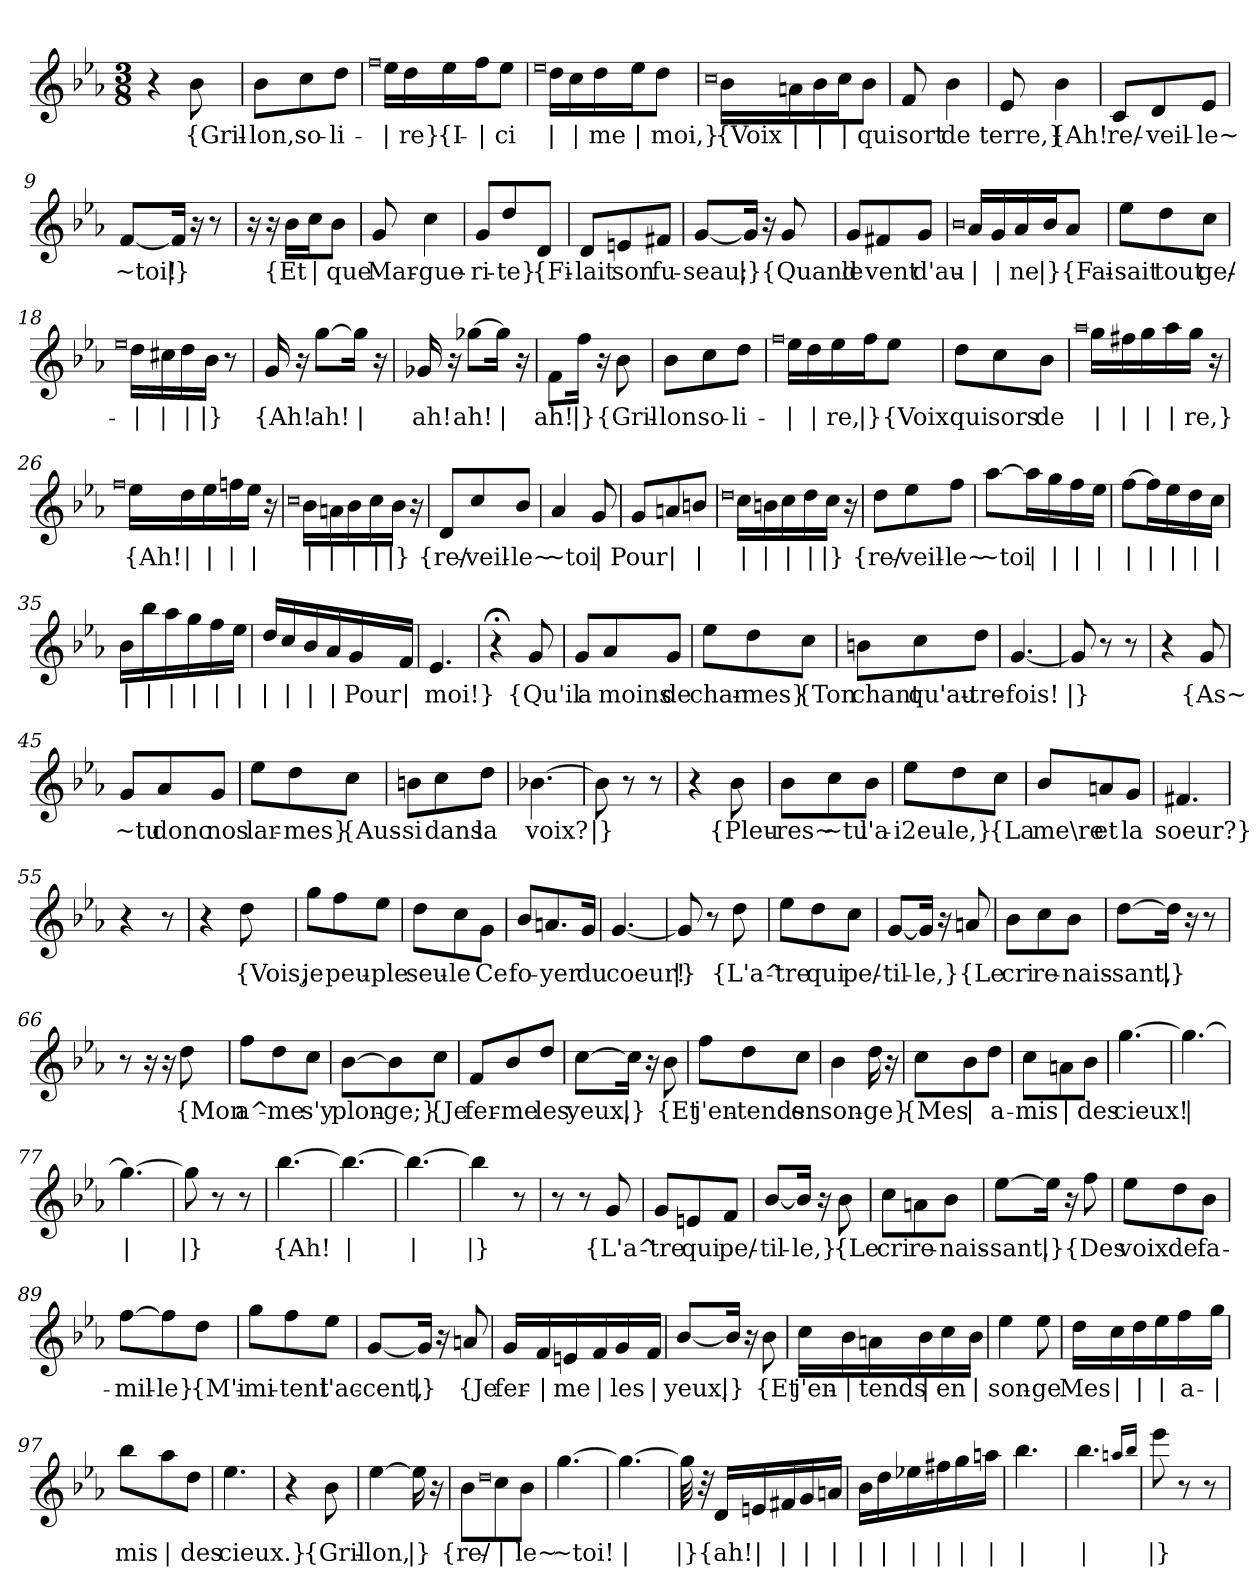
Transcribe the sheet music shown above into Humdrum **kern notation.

**kern	**text
*part1	*part1
*staff1	*staff1
*clefG2	*
*k[b-e-a-]	*
*M3/8	*
=1	=1
4r	.
!	!LO:LY:b
8b-\	{Gril-
=2	=2
!	!LO:LY:b
8b-\L	-lon,
!	!LO:LY:b
8cc\	so-
!	!LO:LY:b
8dd\J	-li-
=3	=3
0qff	.
!	!LO:LY:b
16ee-\LL	|
!	!LO:LY:b
16dd\	-re}
!	!LO:LY:b
16ee-\	{I-
!	!LO:LY:b
16ff\J	|
!	!LO:LY:b
8ee-\J	-ci
=4	=4
0qee-	.
!	!LO:LY:b
16dd\LL	|
!	!LO:LY:b
16cc\	|
!	!LO:LY:b
16dd\	-me
!	!LO:LY:b
16ee-\J	|
!	!LO:LY:b
8dd\J	moi,}
=5	=5
0qcc	.
!	!LO:LY:b
16b-\LL	{Voix
!	!LO:LY:b
16an\	|
!	!LO:LY:b
16b-\	|
!	!LO:LY:b
16cc\J	|
!	!LO:LY:b
8b-\J	qui
=6	=6
!	!LO:LY:b
8f/	sort
!	!LO:LY:b
4b-\	de
=7	=7
!	!LO:LY:b
8e-/	terre,}
!	!LO:LY:b
4b-\	{Ah!
!!LO:LB:g=z
=8	=8
!	!LO:LY:b
8c/L	re/-
!	!LO:LY:b
8d/	-veil-
!	!LO:LY:b
8e-/J	-le~
=9	=9
!	!LO:LY:b
[8f/L	~toi!
!	!LO:LY:b
16f/Jk]	|}
16r	.
8r	.
=10	=10
16r	.
16r	.
!	!LO:LY:b
16b-\LL	{Et
!	!LO:LY:b
16cc\J	|
!	!LO:LY:b
8b-\J	que
=11	=11
!	!LO:LY:b
8g/	Mar-
!	!LO:LY:b
4cc\	-gue-
=12	=12
!	!LO:LY:b
8g/L	-ri-
!	!LO:LY:b
8dd/	-te}
!	!LO:LY:b
8d/J	{Fi-
=13	=13
!	!LO:LY:b
8d/L	-lait
!	!LO:LY:b
8en/	son
!	!LO:LY:b
8f#X/J	fu-
=14	=14
!	!LO:LY:b
[8g/L	-seau;
!	!LO:LY:b
16g/Jk]	|}
16r	.
!	!LO:LY:b
8g/	{Quand
!!LO:LB:g=z
=15	=15
!	!LO:LY:b
8g/L	le
!	!LO:LY:b
8f#X/	vent
!	!LO:LY:b
8g/J	d'au-
=16	=16
0qb-	.
!	!LO:LY:b
16a-/LL	|
!	!LO:LY:b
16g/	|
!	!LO:LY:b
16a-/	-ne
!	!LO:LY:b
16b-/J	|}
!	!LO:LY:b
8a-/J	{Fai-
=17	=17
!	!LO:LY:b
8ee-\L	-sait
!	!LO:LY:b
8dd\	tout
!	!LO:LY:b
8cc\J	ge/-
=18	=18
0qee-	.
!	!LO:LY:b
16dd\LL	|
!	!LO:LY:b
16cc#X\	|
!	!LO:LY:b
16dd\	|
!	!LO:LY:b
16b-\JJ	|}
8r	.
=19	=19
!	!LO:LY:b
16g/	{Ah!
16r	.
!	!LO:LY:b
[8gg\L	ah!
!	!LO:LY:b
16gg\Jk]	|
16r	.
=20	=20
!	!LO:LY:b
16g-X/	ah!
16r	.
!	!LO:LY:b
[8gg-X\L	ah!
!	!LO:LY:b
16gg-\Jk]	|
16r	.
=21	=21
!	!LO:LY:b
8f\L	ah!
!	!LO:LY:b
16ff\Jk	|}
16r	.
!	!LO:LY:b
8b-\	{Gril-
!!LO:LB:g=z
=22	=22
!	!LO:LY:b
8b-\L	-lon
!	!LO:LY:b
8cc\	so-
!	!LO:LY:b
8dd\J	-li-
=23	=23
0qff	.
!	!LO:LY:b
16ee-\LL	|
!	!LO:LY:b
16dd\	|
!	!LO:LY:b
16ee-\	-re,
!	!LO:LY:b
16ff\J	|}
!	!LO:LY:b
8ee-\J	{Voix
=24	=24
!	!LO:LY:b
8dd\L	qui
!	!LO:LY:b
8cc\	sors
!	!LO:LY:b
8b-\J	de
=25	=25
0qaa-	.
!	!LO:LY:b
16gg\LL	|
!	!LO:LY:b
16ff#X\	|
!	!LO:LY:b
16gg\	|
!	!LO:LY:b
16aa-\	|
!	!LO:LY:b
16gg\JJ	-re,}
16r	.
=26	=26
0qff	.
!	!LO:LY:b
16ee-\LL	{Ah!
!	!LO:LY:b
16dd\	|
!	!LO:LY:b
16ee-\	|
!	!LO:LY:b
16ffn\	|
!	!LO:LY:b
16ee-\JJ	|
16r	.
=27	=27
0qcc	.
!	!LO:LY:b
16b-\LL	|
!	!LO:LY:b
16an\	|
!	!LO:LY:b
16b-\	|
!	!LO:LY:b
16cc\	|
!	!LO:LY:b
16b-\JJ	|}
16r	.
!!LO:LB:g=z
=28	=28
!	!LO:LY:b
8d/L	{re/-
!	!LO:LY:b
8cc/	-veil-
!	!LO:LY:b
8b-/J	-le~
=29	=29
!	!LO:LY:b
4a-/	~toi
!	!LO:LY:b
8g/	|
=30	=30
!	!LO:LY:b
8g/L	Pour
!	!LO:LY:b
8an/	|
!	!LO:LY:b
8bn/J	|
=31	=31
0qdd	.
!	!LO:LY:b
16cc\LL	|
!	!LO:LY:b
16bn\	|
!	!LO:LY:b
16cc\	|
!	!LO:LY:b
16dd\	|
!	!LO:LY:b
16cc\JJ	|}
16r	.
=32	=32
!	!LO:LY:b
8dd\L	{re/-
!	!LO:LY:b
8ee-\	-veil-
!	!LO:LY:b
8ff\J	-le~
=33	=33
!	!LO:LY:b
[8aa-\L	~toi
!	!LO:LY:b
16aa-\L]	|
!	!LO:LY:b
16gg\	|
!	!LO:LY:b
16ff\	|
!	!LO:LY:b
16ee-\JJ	|
=34	=34
!	!LO:LY:b
[8ff\L	|
!	!LO:LY:b
16ff\L]	|
!	!LO:LY:b
16ee-\	|
!	!LO:LY:b
16dd\	|
!	!LO:LY:b
16cc\JJ	|
!!LO:LB:g=z
=35	=35
!	!LO:LY:b
16b-\LL	|
!	!LO:LY:b
16bb-\	|
!	!LO:LY:b
16aa-\	|
!	!LO:LY:b
16gg\	|
!	!LO:LY:b
16ff\	|
!	!LO:LY:b
16ee-\JJ	|
=36	=36
!	!LO:LY:b
16dd/LL	|
!	!LO:LY:b
16cc/	|
!	!LO:LY:b
16b-/	|
!	!LO:LY:b
16a-/	|
!	!LO:LY:b
16g/	Pour
!	!LO:LY:b
16f/JJ	|
=37	=37
!	!LO:LY:b
4.e-/	moi!}
=38	=38
4r;<	.
!	!LO:LY:b
8g/	{Qu'il
=39	=39
!	!LO:LY:b
8g/L	a
!	!LO:LY:b
8a-/	moins
!	!LO:LY:b
8g/J	de
=40	=40
!	!LO:LY:b
8ee-\L	char-
!	!LO:LY:b
8dd\	-mes}
!	!LO:LY:b
8cc\J	{Ton
=41	=41
!	!LO:LY:b
8bn\L	chant
!	!LO:LY:b
8cc\	qu'au-
!	!LO:LY:b
8dd\J	-tre-
=42	=42
!	!LO:LY:b
[4.g/	-fois!
!!LO:LB:g=z
=43	=43
!	!LO:LY:b
8g/]	|}
8r	.
8r	.
=44	=44
4r	.
!	!LO:LY:b
8g/	{As~
=45	=45
!	!LO:LY:b
8g/L	~tu
!	!LO:LY:b
8a-/	donc
!	!LO:LY:b
8g/J	nos
=46	=46
!	!LO:LY:b
8ee-\L	lar-
!	!LO:LY:b
8dd\	-mes}
!	!LO:LY:b
8cc\J	{Aus-
=47	=47
!	!LO:LY:b
8bn\L	-si
!	!LO:LY:b
8cc\	dans
!	!LO:LY:b
8dd\J	la
=48	=48
!	!LO:LY:b
[4.b-X\	voix?
=49	=49
!	!LO:LY:b
8b-\]	|}
8r	.
8r	.
=50	=50
4r	.
!	!LO:LY:b
8b-\	{Pleu-
=51	=51
!	!LO:LY:b
8b-\L	-res~
!	!LO:LY:b
8cc\	~tu
!	!LO:LY:b
8b-\J	l'a-
!!LO:LB:g=z
=52	=52
!	!LO:LY:b
8ee-\L	-i2eu-
!	!LO:LY:b
8dd\	-le,}
!	!LO:LY:b
8cc\J	{La
=53	=53
!	!LO:LY:b
8b-/L	me\re
!	!LO:LY:b
8an/	et
!	!LO:LY:b
8g/J	la
=54	=54
!	!LO:LY:b
4.f#X/	soeur?}
=55	=55
4r	.
8r	.
=56	=56
4r	.
!	!LO:LY:b
8dd\	{Vois,
=57	=57
!	!LO:LY:b
8gg\L	je
!	!LO:LY:b
8ff\	peu-
!	!LO:LY:b
8ee-\J	-ple
=58	=58
!	!LO:LY:b
8dd\L	seu-
!	!LO:LY:b
8cc\	-le
!	!LO:LY:b
8g\J	Ce
=59	=59
!	!LO:LY:b
8b-/L	fo-
!	!LO:LY:b
8.an/	-yer
!	!LO:LY:b
16g/Jk	du
=60	=60
!	!LO:LY:b
[4.g/	coeur!
=61	=61
!	!LO:LY:b
8g/]	|}
8r	.
!	!LO:LY:b
8dd\	{L'a^-
!!LO:LB:g=z
=62	=62
!	!LO:LY:b
8ee-\L	-tre
!	!LO:LY:b
8dd\	qui
!	!LO:LY:b
8cc\J	pe/-
=63	=63
!	!LO:LY:b
[8g/L	-til-
!	!LO:LY:b
16g/Jk]	-le,}
16r	.
!	!LO:LY:b
8an/	{Le
=64	=64
!	!LO:LY:b
8b-\L	cri
!	!LO:LY:b
8cc\	re-
!	!LO:LY:b
8b-\J	-nais-
=65	=65
!	!LO:LY:b
[8dd\L	-sant,
!	!LO:LY:b
16dd\Jk]	|}
16r	.
8r	.
=66	=66
8r	.
16r	.
16r	.
!	!LO:LY:b
8dd\	{Mon
=67	=67
!	!LO:LY:b
8ff\L	a^-
!	!LO:LY:b
8dd\	-me
!	!LO:LY:b
8cc\J	s'y
=68	=68
!	!LO:LY:b
[8b-\L	plon-
!	!LO:LY:b
8b-\]	-ge;}
!	!LO:LY:b
8cc\J	{Je
=69	=69
!	!LO:LY:b
8f/L	fer-
!	!LO:LY:b
8b-/	-me
!	!LO:LY:b
8dd/J	les
!!LO:LB:g=z
=70	=70
!	!LO:LY:b
[8cc\L	yeux,
!	!LO:LY:b
16cc\Jk]	|}
16r	.
!	!LO:LY:b
8b-\	{Et
=71	=71
!	!LO:LY:b
8ff\L	j'en-
!	!LO:LY:b
8dd\	-tends
!	!LO:LY:b
8cc\J	en
=72	=72
!	!LO:LY:b
4b-\	son-
!	!LO:LY:b
16dd\	-ge}
16r	.
=73	=73
!	!LO:LY:b
8cc\L	{Mes
!	!LO:LY:b
8b-\	|
!	!LO:LY:b
8dd\J	a-
=74	=74
!	!LO:LY:b
8cc\L	-mis
!	!LO:LY:b
8an\	|
!	!LO:LY:b
8b-\J	des
=75	=75
!	!LO:LY:b
[4.gg\	cieux!
=76	=76
!	!LO:LY:b
4.gg\_	|
=77	=77
!	!LO:LY:b
4.gg\_	|
=78	=78
!	!LO:LY:b
8gg\]	|}
8r	.
8r	.
=79	=79
!	!LO:LY:b
[4.bb-\	{Ah!
=80	=80
!	!LO:LY:b
4.bb-\_	|
=81	=81
!	!LO:LY:b
4.bb-\_	|
!!LO:PB:g=z
=82	=82
!	!LO:LY:b
4bb-\]	|}
8r	.
=83	=83
8r	.
8r	.
!	!LO:LY:b
8g/	{L'a^-
=84	=84
!	!LO:LY:b
8g/L	-tre
!	!LO:LY:b
8en/	qui
!	!LO:LY:b
8f/J	pe/-
=85	=85
!	!LO:LY:b
[8b-/L	-til-
!	!LO:LY:b
16b-/Jk]	-le,}
16r	.
!	!LO:LY:b
8b-\	{Le
=86	=86
!	!LO:LY:b
8cc\L	cri
!	!LO:LY:b
8an\	re-
!	!LO:LY:b
8b-\J	-nais-
=87	=87
!	!LO:LY:b
[8ee-\L	sant,
!	!LO:LY:b
16ee-\Jk]	|}
16r	.
!	!LO:LY:b
8ff\	{Des
=88	=88
!	!LO:LY:b
8ee-\L	voix
!	!LO:LY:b
8dd\	de
!	!LO:LY:b
8b-\J	fa-
=89	=89
!	!LO:LY:b
[8ff\L	-mil-
!	!LO:LY:b
8ff\]	-le}
!	!LO:LY:b
8dd\J	{M'i-
!!LO:LB:g=z
=90	=90
!	!LO:LY:b
8gg\L	-mi-
!	!LO:LY:b
8ff\	-tent
!	!LO:LY:b
8ee-\J	l'ac-
=91	=91
!	!LO:LY:b
[8g/L	-cent,
!	!LO:LY:b
16g/Jk]	|}
16r	.
!	!LO:LY:b
8an/	{Je
=92	=92
!	!LO:LY:b
16g/LL	fer-
!	!LO:LY:b
16f/	|
!	!LO:LY:b
16en/	-me
!	!LO:LY:b
16f/	|
!	!LO:LY:b
16g/	les
!	!LO:LY:b
16f/JJ	|
=93	=93
!	!LO:LY:b
[8b-/L	yeux,
!	!LO:LY:b
16b-/Jk]	|}
16r	.
!	!LO:LY:b
8b-\	{Et
=94	=94
!	!LO:LY:b
16cc\LL	j'en-
!	!LO:LY:b
16b-\	|
!	!LO:LY:b
16an\	-tends
!	!LO:LY:b
16b-\	|
!	!LO:LY:b
16cc\	en
!	!LO:LY:b
16b-\JJ	|
=95	=95
!	!LO:LY:b
4ee-\	son-
!	!LO:LY:b
8ee-\	-ge
=96	=96
!	!LO:LY:b
16dd\LL	Mes
!	!LO:LY:b
16cc\	|
!	!LO:LY:b
16dd\	|
!	!LO:LY:b
16ee-\	|
!	!LO:LY:b
16ff\	a-
!	!LO:LY:b
16gg\JJ	|
!!LO:LB:g=z
=97	=97
!	!LO:LY:b
8bb-\L	-mis
!	!LO:LY:b
8aa-\	|
!	!LO:LY:b
8dd\J	des
=98	=98
!	!LO:LY:b
4.ee-\	cieux.}
=99	=99
4r	.
!	!LO:LY:b
8b-\	{Gril-
=100	=100
!	!LO:LY:b
[4ee-\	-lon,
!	!LO:LY:b
16ee-\]	|}
16r	.
=101	=101
!	!LO:LY:b
8b-\L	{re/-
0qdd	.
!	!LO:LY:b
8cc\	|
!	!LO:LY:b
8b-\J	-le~
=102	=102
!	!LO:LY:b
[4.gg\	~toi!
=103	=103
!	!LO:LY:b
4.gg\_	|
=104	=104
!	!LO:LY:b
32gg\]	|}
32r	.
!	!LO:LY:b
16d/LL	{ah!
!	!LO:LY:b
16en/	|
!	!LO:LY:b
16f#X/	|
!	!LO:LY:b
16g/	|
!	!LO:LY:b
16an/JJ	|
=105	=105
!	!LO:LY:b
16b-\LL	|
!	!LO:LY:b
16dd\	|
!	!LO:LY:b
16ee-X\	|
!	!LO:LY:b
16ff#X\	|
!	!LO:LY:b
16gg\	|
!	!LO:LY:b
16aan\JJ	|
=106	=106
!	!LO:LY:b
4.bb-\	|
!!LO:LB:g=z
=107	=107
!	!LO:LY:b
4.bb-\	|
16qaan/LL	.
16qbb-/JJ	.
=108	=108
!	!LO:LY:b
8eee-\	|}
8r	.
8r	.
=	=
*-	*-
